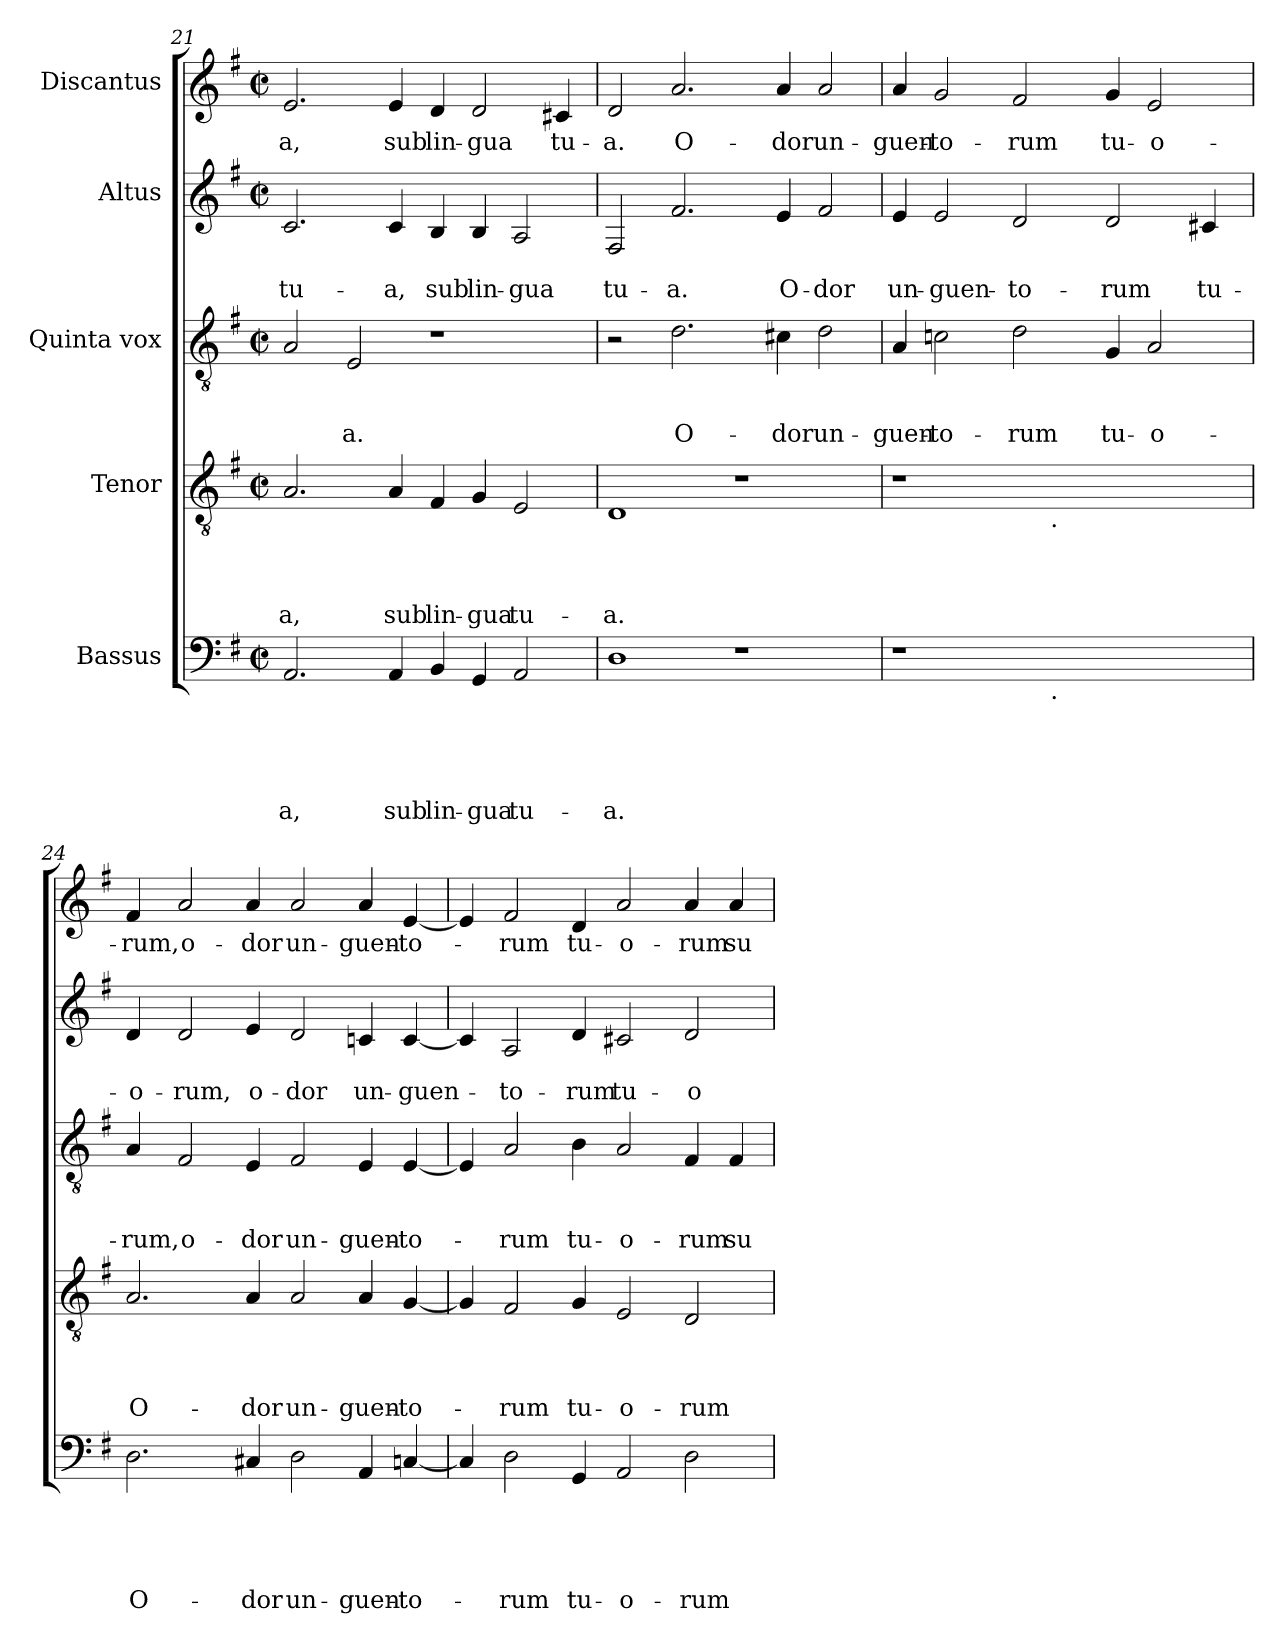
**kern	**text	**text	**text	**text	**text	**kern	**text	**text	**text	**text	**kern	**text	**text	**text	**kern	**text	**text	**kern	**text
*part5	*part5	*part5	*part5	*part5	*part5	*part4	*part4	*part4	*part4	*part4	*part3	*part3	*part3	*part3	*part2	*part2	*part2	*part1	*part1
*staff5	*staff5	*staff5	*staff5	*staff5	*staff5	*staff4	*staff4	*staff4	*staff4	*staff4	*staff3	*staff3	*staff3	*staff3	*staff2	*staff2	*staff2	*staff1	*staff1
*I"Bassus	*	*	*	*	*	*I"Tenor	*	*	*	*	*I"Quinta vox	*	*	*	*I"Altus	*	*	*I"Discantus	*
!!LO:PB:g=z
*clefF4	*	*	*	*	*	*clefGv2	*	*	*	*	*clefGv2	*	*	*	*clefG2	*	*	*clefG2	*
*k[f#]	*	*	*	*	*	*k[f#]	*	*	*	*	*k[f#]	*	*	*	*k[f#]	*	*	*k[f#]	*
*G:	*	*	*	*	*	*G:	*	*	*	*	*G:	*	*	*	*G:	*	*	*G:	*
*M2/2	*	*	*	*	*	*M2/2	*	*	*	*	*M2/2	*	*	*	*M2/2	*	*	*M2/2	*
*met(c|)	*	*	*	*	*	*met(c|)	*	*	*	*	*met(c|)	*	*	*	*met(c|)	*	*	*met(c|)	*
=21	=21	=21	=21	=21	=21	=21	=21	=21	=21	=21	=21	=21	=21	=21	=21	=21	=21	=21	=21
!	!	!	!	!	!LO:LY:b	!	!	!	!	!LO:LY:b	!	!	!	!	!	!	!LO:LY:b	!	!LO:LY:b
2.AA/	.	.	.	.	-a,	2.A/	.	.	.	-a,	2A/	.	.	.	2.c/	.	tu-	2.e/	-a,
!	!	!	!	!	!	!	!	!	!	!	!	!	!	!LO:LY:b	!	!	!	!	!
.	.	.	.	.	.	.	.	.	.	.	2E/	.	.	-a.	.	.	.	.	.
!	!	!	!	!	!LO:LY:b	!	!	!	!	!LO:LY:b	!	!	!	!	!	!	!LO:LY:b	!	!LO:LY:b
4AA/	.	.	.	.	sub	4A/	.	.	.	sub	.	.	.	.	4c/	.	-a,	4e/	sub
!	!	!	!	!	!LO:LY:b	!	!	!	!	!LO:LY:b	!	!	!	!	!	!	!LO:LY:b	!	!LO:LY:b
4BB/	.	.	.	.	lin-	4F#/	.	.	.	lin-	1r	.	.	.	4B/	.	sub	4d/	lin-
!	!	!	!	!	!LO:LY:b:rj	!	!	!	!	!LO:LY:b:rj	!	!	!	!	!	!	!LO:LY:b:rj	!	!LO:LY:b:rj
4GG/	.	.	.	.	-gua	4G/	.	.	.	-gua	.	.	.	.	4B/	.	lin-	2d/	-gua
!	!	!	!	!	!LO:LY:b	!	!	!	!	!LO:LY:b	!	!	!	!	!	!	!LO:LY:b	!	!
2AA/	.	.	.	.	tu-	2E/	.	.	.	tu-	.	.	.	.	2A/	.	-gua	.	.
!	!	!	!	!	!	!	!	!	!	!	!	!	!	!	!	!	!	!	!LO:LY:b
.	.	.	.	.	.	.	.	.	.	.	.	.	.	.	.	.	.	4c#X/	tu-
=22	=22	=22	=22	=22	=22	=22	=22	=22	=22	=22	=22	=22	=22	=22	=22	=22	=22	=22	=22
!	!	!	!	!	!LO:LY:b	!	!	!	!	!LO:LY:b	!	!	!	!	!	!	!LO:LY:b	!	!LO:LY:b
1D	.	.	.	.	-a.	1D	.	.	.	-a.	2r	.	.	.	2F#/	.	tu-	2d/	-a.
!	!	!	!	!	!	!	!	!	!	!	!	!	!	!LO:LY:b	!	!	!LO:LY:b	!	!LO:LY:b
.	.	.	.	.	.	.	.	.	.	.	2.d\	.	.	O-	2.f#/	.	-a.	2.a/	O-
1r	.	.	.	.	.	1r	.	.	.	.	.	.	.	.	.	.	.	.	.
!	!	!	!	!	!	!	!	!	!	!	!	!	!	!LO:LY:b	!	!	!LO:LY:b	!	!LO:LY:b
.	.	.	.	.	.	.	.	.	.	.	4c#X\	.	.	-dor	4e/	.	O-	4a/	-dor
!	!	!	!	!	!	!	!	!	!	!	!	!	!	!LO:LY:b	!	!	!LO:LY:b	!	!LO:LY:b
.	.	.	.	.	.	.	.	.	.	.	2d\	.	.	un-	2f#/	.	-dor	2a/	un-
=23	=23	=23	=23	=23	=23	=23	=23	=23	=23	=23	=23	=23	=23	=23	=23	=23	=23	=23	=23
!	!	!	!	!	!	!	!	!	!	!	!	!	!	!LO:LY:b	!	!	!LO:LY:b	!	!LO:LY:b
*^	*	*	*	*	*	*^	*	*	*	*	*	*	*	*	*	*	*	*	*
1r	3%2ryy	.	.	.	.	.	1r	3%2ryy	.	.	.	.	4A/	.	.	-guen-	4e/	.	un-	4a/	-guen-
!	!	!	!	!	!	!	!	!	!	!	!	!	!	!	!	!LO:LY:b:rj	!	!	!LO:LY:b:rj	!	!LO:LY:b:rj
.	.	.	.	.	.	.	.	.	.	.	.	.	2cn\	.	.	-to-	2e/	.	-guen-	2g/	-to-
.	6..ryy	.	.	.	.	.	.	6..ryy	.	.	.	.	.	.	.	.	.	.	.	.	.
!	!	!	!	!	!	!	!	!	!	!	!	!	!	!	!	!LO:LY:b	!	!	!LO:LY:b	!	!LO:LY:b
.	.	.	.	.	.	.	.	.	.	.	.	.	2d\	.	.	-rum	2d/	.	-to-	2f#/	-rum
!	!	!	!	!	!	!	!	!LO:TX:b:t=.	!	!	!	!	!	!	!	!	!	!	!	!	!
!	!LO:TX:b:t=.	!	!	!	!	!	!	!	!	!	!	!	!	!	!	!	!	!	!	!	!
.	3%2ryy	.	.	.	.	.	.	3%2ryy	.	.	.	.	.	.	.	.	.	.	.	.	.
1ryy	.	.	.	.	.	.	1ryy	.	.	.	.	.	.	.	.	.	.	.	.	.	.
!	!	!	!	!	!	!	!	!	!	!	!	!	!	!	!	!LO:LY:b	!	!	!LO:LY:b	!	!LO:LY:b
.	.	.	.	.	.	.	.	.	.	.	.	.	4G/	.	.	tu-	2d/	.	-rum	4g/	tu-
!	!	!	!	!	!	!	!	!	!	!	!	!	!	!	!	!LO:LY:b	!	!	!	!	!LO:LY:b
.	.	.	.	.	.	.	.	.	.	.	.	.	2A/	.	.	-o-	.	.	.	2e/	-o-
.	3ryy	.	.	.	.	.	.	3ryy	.	.	.	.	.	.	.	.	.	.	.	.	.
!	!	!	!	!	!	!	!	!	!	!	!	!	!	!	!	!	!	!	!LO:LY:b	!	!
.	.	.	.	.	.	.	.	.	.	.	.	.	.	.	.	.	4c#X/	.	tu-	.	.
.	24ryy	.	.	.	.	.	.	24ryy	.	.	.	.	.	.	.	.	.	.	.	.	.
=24	=24	=24	=24	=24	=24	=24	=24	=24	=24	=24	=24	=24	=24	=24	=24	=24	=24	=24	=24	=24	=24
!	!	!	!	!	!	!LO:LY:b	!	!	!	!	!	!LO:LY:b	!	!	!	!LO:LY:b	!	!	!LO:LY:b	!	!LO:LY:b
*v	*v	*	*	*	*	*	*	*	*	*	*	*	*	*	*	*	*	*	*	*	*
*	*	*	*	*	*	*v	*v	*	*	*	*	*	*	*	*	*	*	*	*	*
2.D\	.	.	.	.	O-	2.A/	.	.	.	O-	4A/	.	.	-rum,	4d/	.	-o-	4f#/	-rum,
!	!	!	!	!	!	!	!	!	!	!	!	!	!	!LO:LY:b	!	!	!LO:LY:b	!	!LO:LY:b
.	.	.	.	.	.	.	.	.	.	.	2F#/	.	.	o-	2d/	.	-rum,	2a/	o-
!	!	!	!	!	!LO:LY:b	!	!	!	!	!LO:LY:b	!	!	!	!LO:LY:b	!	!	!LO:LY:b	!	!LO:LY:b
4C#X/	.	.	.	.	-dor	4A/	.	.	.	-dor	4E/	.	.	-dor	4e/	.	o-	4a/	-dor
!	!	!	!	!	!LO:LY:b	!	!	!	!	!LO:LY:b	!	!	!	!LO:LY:b	!	!	!LO:LY:b	!	!LO:LY:b
2D\	.	.	.	.	un-	2A/	.	.	.	un-	2F#/	.	.	un-	2d/	.	-dor	2a/	un-
!	!	!	!	!	!LO:LY:b	!	!	!	!	!LO:LY:b	!	!	!	!LO:LY:b	!	!	!LO:LY:b	!	!LO:LY:b
4AA/	.	.	.	.	-guen-	4A/	.	.	.	-guen-	4E/	.	.	-guen-	4cn/	.	un-	4a/	-guen-
!	!	!	!	!	!LO:LY:b:rj	!	!	!	!	!LO:LY:b:rj	!	!	!	!LO:LY:b:rj	!	!	!LO:LY:b:rj	!	!LO:LY:b:rj
[<4Cn/	.	.	.	.	-to-	[<4G/	.	.	.	-to-	[<4E/	.	.	-to-	[<4c/	.	-guen-	[<4e/	-to-
!!LO:LB:g=z
=25	=25	=25	=25	=25	=25	=25	=25	=25	=25	=25	=25	=25	=25	=25	=25	=25	=25	=25	=25
4C/]	.	.	.	.	.	4G/]	.	.	.	.	4E/]	.	.	.	4c/]	.	.	4e/]	.
!	!	!	!	!	!LO:LY:b	!	!	!	!	!LO:LY:b	!	!	!	!LO:LY:b	!	!	!LO:LY:b	!	!LO:LY:b
2D\	.	.	.	.	-rum	2F#/	.	.	.	-rum	2A/	.	.	-rum	2A/	.	-to-	2f#/	-rum
!	!	!	!	!	!LO:LY:b	!	!	!	!	!LO:LY:b	!	!	!	!LO:LY:b	!	!	!LO:LY:b	!	!LO:LY:b
4GG/	.	.	.	.	tu-	4G/	.	.	.	tu-	4B\	.	.	tu-	4d/	.	-rum	4d/	tu-
!	!	!	!	!	!LO:LY:b	!	!	!	!	!LO:LY:b	!	!	!	!LO:LY:b	!	!	!LO:LY:b	!	!LO:LY:b
2AA/	.	.	.	.	-o-	2E/	.	.	.	-o-	2A/	.	.	-o-	2c#X/	.	tu-	2a/	-o-
!	!	!	!	!	!LO:LY:b	!	!	!	!	!LO:LY:b	!	!	!	!LO:LY:b	!	!	!LO:LY:b	!	!LO:LY:b
2D\	.	.	.	.	-rum	2D/	.	.	.	-rum	4F#/	.	.	-rum	2d/	.	-o-	4a/	-rum
!	!	!	!	!	!	!	!	!	!	!	!	!	!	!LO:LY:b	!	!	!	!	!LO:LY:b
.	.	.	.	.	.	.	.	.	.	.	4F#/	.	.	su-	.	.	.	4a/	su-
=	=	=	=	=	=	=	=	=	=	=	=	=	=	=	=	=	=	=	=
*-	*-	*-	*-	*-	*-	*-	*-	*-	*-	*-	*-	*-	*-	*-	*-	*-	*-	*-	*-
